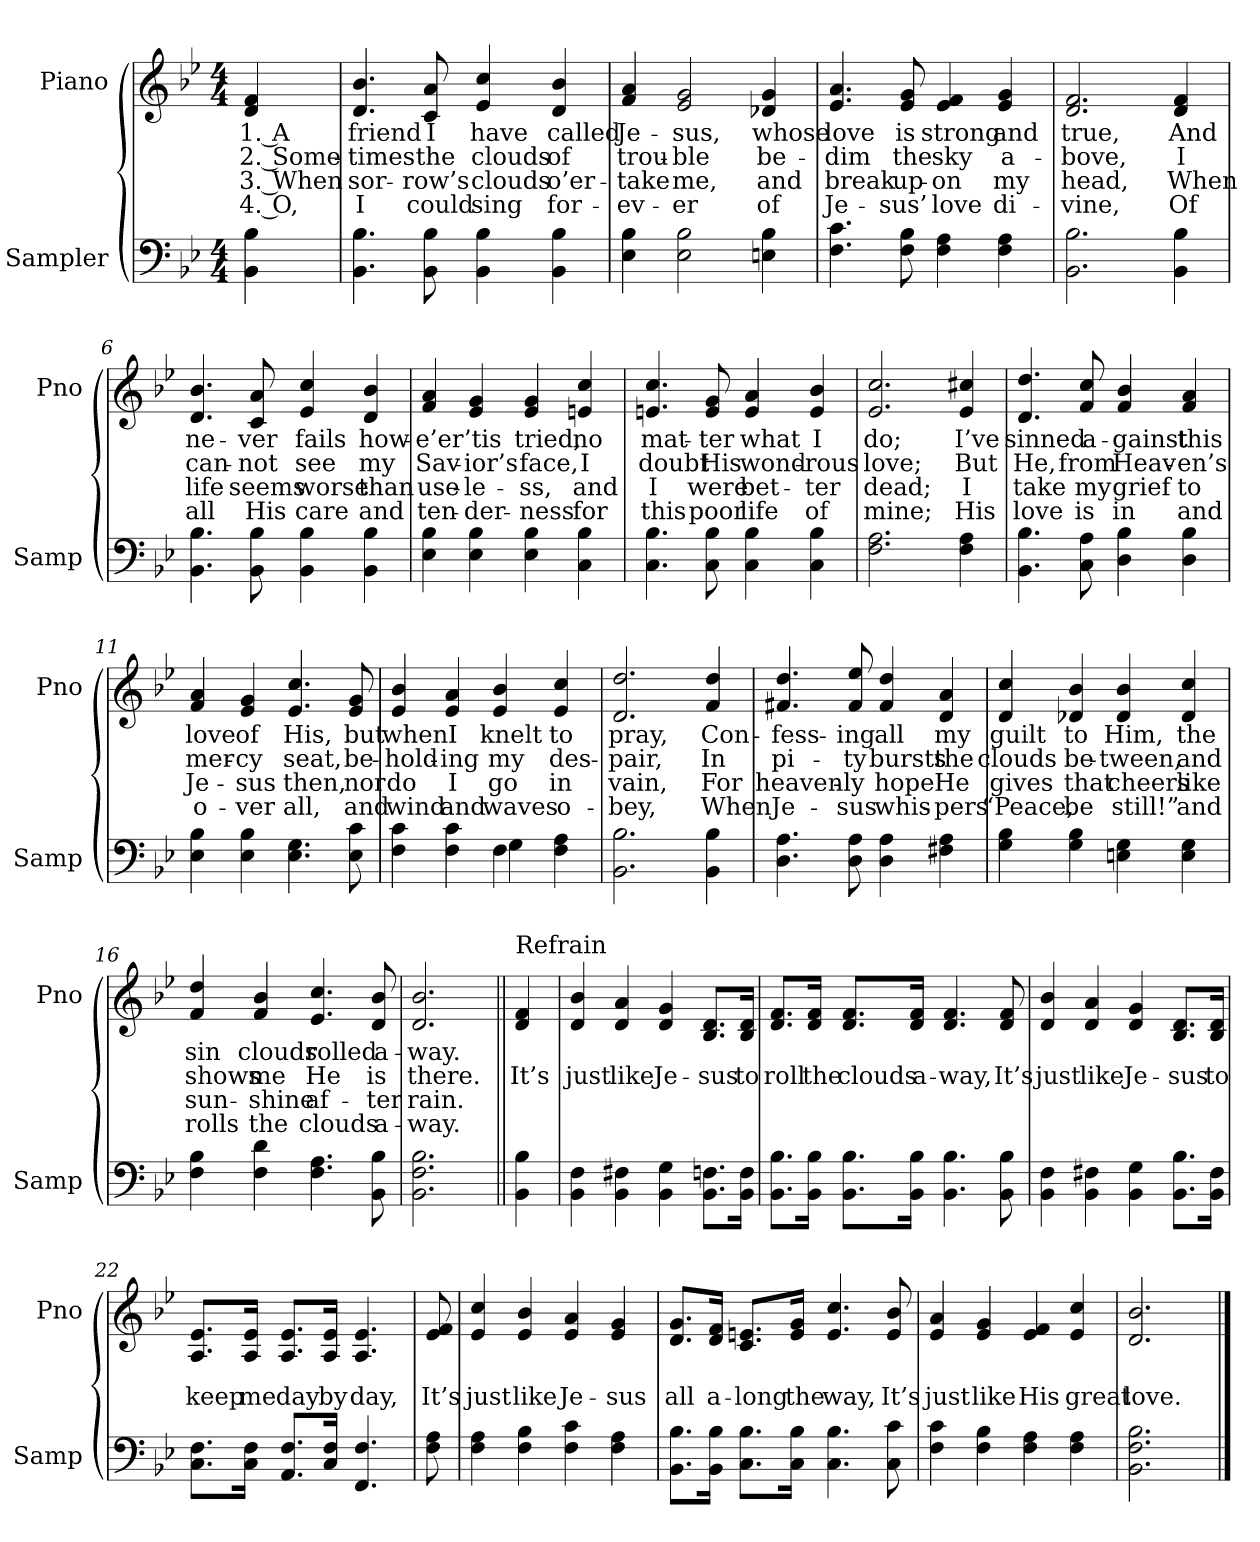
**kern	**kern	**text	**text	**text	**text
*part2	*part1	*part1	*part1	*part1	*part1
*staff2	*staff1	*staff1	*staff1	*staff1	*staff1
*I"Sampler	*I"Piano	*	*	*	*
*I'Samp	*I'Pno	*	*	*	*
*clefF4	*clefG2	*	*	*	*
*k[b-e-]	*k[b-e-]	*	*	*	*
*B-:	*B-:	*	*	*	*
*M4/4	*M4/4	*	*	*	*
=1	=1	=1	=1	=1	=1
4BB-\ 4B-\	4d/ 4f/	1. A	2. Some-	3. When	4. O,
=2	=2	=2	=2	=2	=2
4.BB-\ 4.B-\	4.d/ 4.b-/	friend	-times	sor-	I
8BB-\ 8B-\	8c/ 8a/	I	the	-row’s	could
4BB-\ 4B-\	4e-/ 4cc/	have	clouds	clouds	sing
4BB-\ 4B-\	4d/ 4b-/	called	of	o’er-	for-
=3	=3	=3	=3	=3	=3
4E-\ 4B-\	4f/ 4a/	Je-	trou-	-take	-ev-
2E-\ 2B-\	2e-/ 2g/	-sus,	-ble	me,	-er
4En\ 4B-\	4d-X/ 4g/	whose	be-	and	of
=4	=4	=4	=4	=4	=4
4.F\ 4.c\	4.e-/ 4.a/	love	-dim	break	Je-
8F\ 8B-\	8e-/ 8g/	is	the	up-	-sus’
4F\ 4A\	4e-/ 4f/	strong	sky	-on	love
4F\ 4A\	4e-/ 4g/	and	a-	my	di-
=5	=5	=5	=5	=5	=5
2.BB-\ 2.B-\	2.d/ 2.f/	true,	-bove,	head,	-vine,
4BB-\ 4B-\	4d/ 4f/	And	I	When	Of
=6	=6	=6	=6	=6	=6
4.BB-\ 4.B-\	4.d/ 4.b-/	ne-	can-	life	all
8BB-\ 8B-\	8c/ 8a/	-ver	-not	seems	His
4BB-\ 4B-\	4e-/ 4cc/	fails	see	worse	care
4BB-\ 4B-\	4d/ 4b-/	how-	my	than	and
=7	=7	=7	=7	=7	=7
4E-\ 4B-\	4f/ 4a/	-e’er	Sav-	use-	ten-
4E-\ 4B-\	4e-/ 4g/	’tis	-ior’s	-le-	-der-
4E-\ 4B-\	4e-/ 4g/	tried,	face,	-ss,	-ness
4C\ 4B-\	4en/ 4cc/	no	I	and	for
=8	=8	=8	=8	=8	=8
4.C\ 4.B-\	4.en/ 4.cc/	mat-	doubt	I	this
8C\ 8B-\	8e/ 8g/	-ter	His	were	poor
4C\ 4B-\	4e/ 4a/	what	wond-	bet-	life
4C\ 4B-\	4e/ 4b-/	I	-rous	-ter	of
=9	=9	=9	=9	=9	=9
2.F\ 2.A\	2.e-/ 2.cc/	do;	love;	dead;	mine;
4F\ 4A\	4e-/ 4cc#X/	I’ve	But	I	His
=10	=10	=10	=10	=10	=10
4.BB-\ 4.B-\	4.d/ 4.dd/	sinned	He,	take	love
8C\ 8A\	8f/ 8cc/	a-	from	my	is
4D\ 4B-\	4f/ 4b-/	-gainst	Heav-	grief	in
4D\ 4B-\	4f/ 4a/	this	-en’s	to	and
=11	=11	=11	=11	=11	=11
4E-\ 4B-\	4f/ 4a/	love	mer-	Je-	o-
4E-\ 4B-\	4e-/ 4g/	of	-cy	-sus	-ver
4.E-\ 4.G\	4.e-/ 4.cc/	His,	seat,	then,	all,
8E-\ 8c\	8e-/ 8g/	but	be-	nor	and
=12	=12	=12	=12	=12	=12
*^	*	*	*	*	*
4F\ 4c\	2ryy	4e-/ 4b-/	when	-hold-	do	wind
4F\ 4c\	.	4e-/ 4a/	I	-ing	I	and
4F\	4G	4e-/ 4b-/	knelt	my	go	waves
4F\ 4A\	4ryy	4e-/ 4cc/	to	des-	in	o-
*v	*v	*	*	*	*	*
=13	=13	=13	=13	=13	=13
2.BB-\ 2.B-\	2.d/ 2.dd/	pray,	-pair,	vain,	-bey,
4BB-\ 4B-\	4f/ 4dd/	Con-	In	For	When
=14	=14	=14	=14	=14	=14
4.D\ 4.A\	4.f#X/ 4.dd/	-fess-	pi-	heavenl-	Je-
8D\ 8A\	8f#/ 8ee-/	-ing	-ty	-y	-sus
4D\ 4A\	4f#/ 4dd/	all	bursts	hope	whis-
4F#X\ 4A\	4d/ 4a/	my	the	He	-pers
=15	=15	=15	=15	=15	=15
4G\ 4B-\	4d/ 4cc/	guilt	clouds	gives	“Peace,
4G\ 4B-\	4d-X/ 4b-/	to	be-	that	be
4En\ 4G\	4d-/ 4b-/	Him,	-tween,	cheers	still!”
4E\ 4G\	4d-/ 4cc/	the	and	like	and
=16	=16	=16	=16	=16	=16
4F\ 4B-\	4f/ 4dd/	sin	shows	sun-	rolls
4F\ 4d\	4f/ 4b-/	clouds	me	-shine	the
4.F\ 4.A\	4.e-/ 4.cc/	rolled	He	af-	clouds
8BB-\ 8B-\	8d/ 8b-/	a-	is	-ter	a-
=17	=17	=17	=17	=17	=17
2.BB-\ 2.F\ 2.B-\	2.d/ 2.b-/	-way.	there.	rain.	-way.
=18||	=18||	=18||	=18||	=18||	=18||
!	!LO:TX:t=Refrain	!	!	!	!
4BB-\ 4B-\	4d/ 4f/	.	It’s	.	.
=19	=19	=19	=19	=19	=19
4BB-\ 4F\	4d/ 4b-/	.	just	.	.
4BB-\ 4F#X\	4d/ 4a/	.	like	.	.
4BB-\ 4G\	4d/ 4g/	.	Je-	.	.
8.BB-\ 8.Fn\L	8.B-/ 8.d/L	.	-sus	.	.
16BB-\ 16F\Jk	16B-/ 16d/Jk	.	to	.	.
=20	=20	=20	=20	=20	=20
8.BB-\ 8.B-\L	8.d/ 8.f/L	.	roll	.	.
16BB-\ 16B-\Jk	16d/ 16f/Jk	.	the	.	.
8.BB-\ 8.B-\L	8.d/ 8.f/L	.	clouds	.	.
16BB-\ 16B-\Jk	16d/ 16f/Jk	.	a-	.	.
4.BB-\ 4.B-\	4.d/ 4.f/	.	-way,	.	.
8BB-\ 8B-\	8d/ 8f/	.	It’s	.	.
=21	=21	=21	=21	=21	=21
4BB-\ 4F\	4d/ 4b-/	.	just	.	.
4BB-\ 4F#X\	4d/ 4a/	.	like	.	.
4BB-\ 4G\	4d/ 4g/	.	Je-	.	.
8.BB-\ 8.B-\L	8.B-/ 8.d/L	.	-sus	.	.
16BB-\ 16F#\Jk	16B-/ 16d/Jk	.	to	.	.
=22	=22	=22	=22	=22	=22
8.C\ 8.F\L	8.A/ 8.e-/L	.	keep	.	.
16C\ 16F\Jk	16A/ 16e-/Jk	.	me	.	.
8.AA/ 8.F/L	8.A/ 8.e-/L	.	day	.	.
16C/ 16F/Jk	16A/ 16e-/Jk	.	by	.	.
4.FF/ 4.F/	4.A/ 4.e-/	.	day,	.	.
=23	=23	=23	=23	=23	=23
8F\ 8A\	8e-/ 8f/	.	It’s	.	.
=24	=24	=24	=24	=24	=24
4F\ 4A\	4e-/ 4cc/	.	just	.	.
4F\ 4B-\	4e-/ 4b-/	.	like	.	.
4F\ 4c\	4e-/ 4a/	.	Je-	.	.
4F\ 4A\	4e-/ 4g/	.	-sus	.	.
=25	=25	=25	=25	=25	=25
8.BB-\ 8.B-\L	8.d/ 8.g/L	.	all	.	.
16BB-\ 16B-\Jk	16d/ 16f/Jk	.	a-	.	.
8.C\ 8.B-\L	8.c/ 8.en/L	.	-long	.	.
16C\ 16B-\Jk	16e/ 16g/Jk	.	the	.	.
4.C\ 4.B-\	4.e/ 4.cc/	.	way,	.	.
8C 8c	8e/ 8b-/	.	It’s	.	.
=26	=26	=26	=26	=26	=26
4F\ 4c\	4e-/ 4a/	.	just	.	.
4F\ 4B-\	4e-/ 4g/	.	like	.	.
4F\ 4A\	4e-/ 4f/	.	His	.	.
4F\ 4A\	4e-/ 4cc/	.	great	.	.
=27	=27	=27	=27	=27	=27
2.BB-\ 2.F\ 2.B-\	2.d/ 2.b-/	.	love.	.	.
==	==	==	==	==	==
*-	*-	*-	*-	*-	*-
